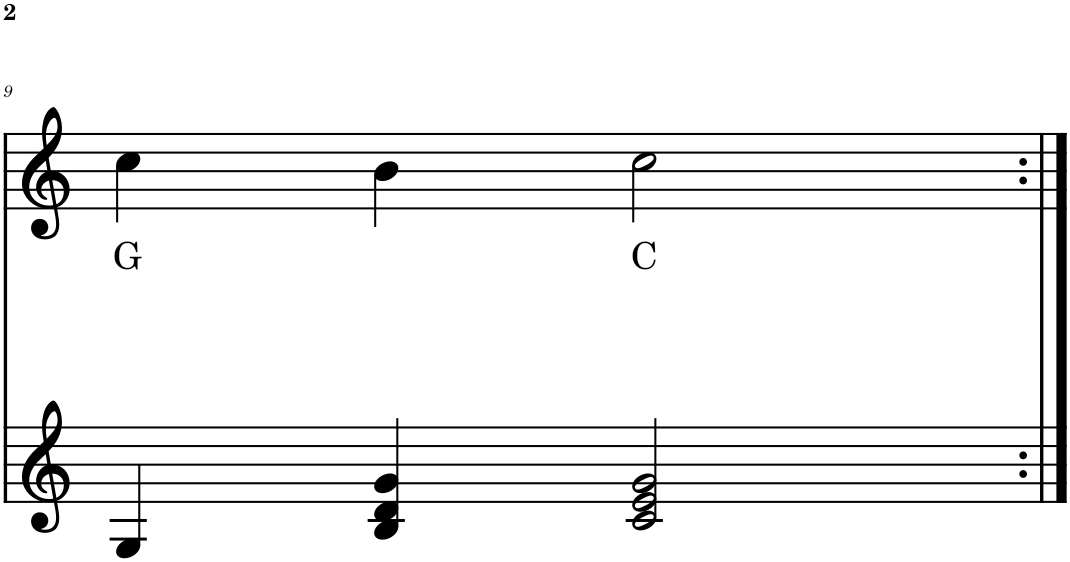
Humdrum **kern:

**kern	**kern	**text
*part2	*part1	*part1
*staff2	*staff1	*staff1
*I"Viool	*I"Piano	*
!!LO:PB:g=z
*clefG2	*clefG2	*
*k[]	*k[]	*
*M4/4	*M4/4	*
=9	=9	=9
!	!	!LO:LY:b
4G/	4cc\	G
4B/ 4d/ 4g/	4b\	.
!	!	!LO:LY:b
2c/ 2e/ 2g/	2cc\	C
=:|!	=:|!	=:|!
*-	*-	*-
